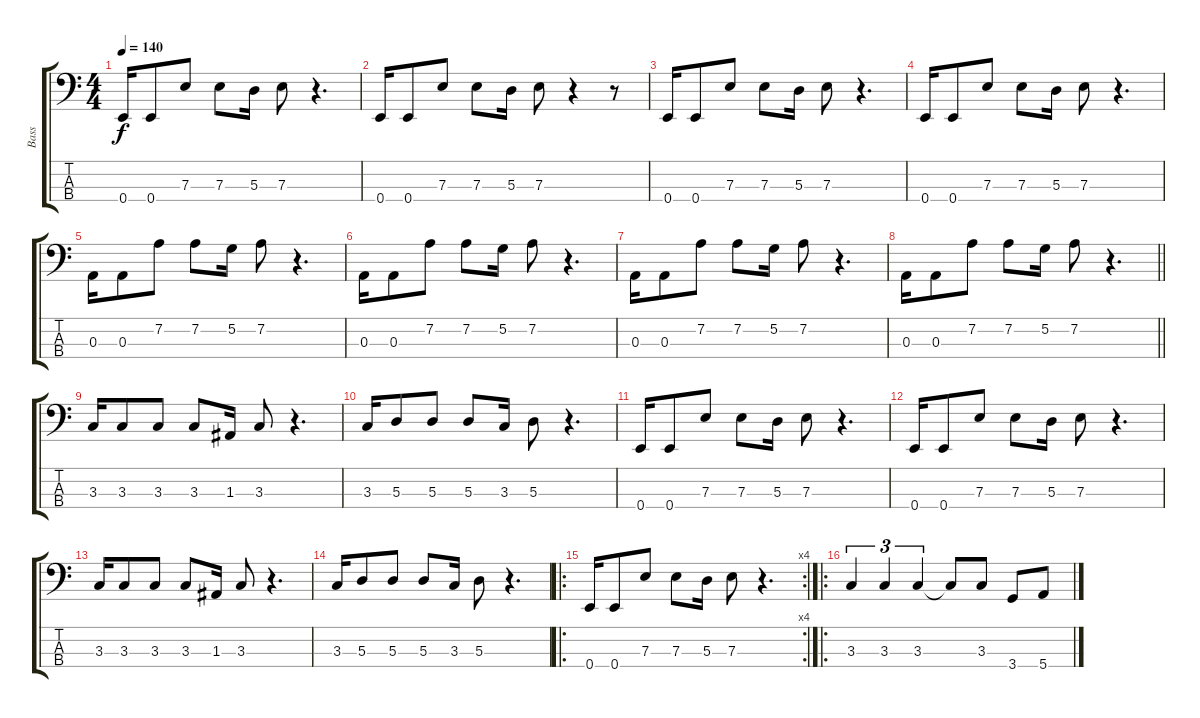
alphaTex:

\track ("Bass" "Bass") {instrument electricbassfinger}
\staff {score tabs}
\tuning (G2 D2 A1 E1) {hide}
\ts (4 4)
\tempo 140
\clef f4
\ks c
0.4.16{dy f} 0.4.8 7.3.8 7.3.8 5.3.16 7.3.8 r.4{d} |
0.4.16 0.4.8 7.3.8 7.3.8 5.3.16 7.3.8 r.4 r.8 |
0.4.16 0.4.8 7.3.8 7.3.8 5.3.16 7.3.8 r.4{d} |
0.4.16 0.4.8 7.3.8 7.3.8 5.3.16 7.3.8 r.4{d} |
0.3.16 0.3.8 7.2.8 7.2.8 5.2.16 7.2.8 r.4{d} |
0.3.16 0.3.8 7.2.8 7.2.8 5.2.16 7.2.8 r.4{d} |
0.3.16 0.3.8 7.2.8 7.2.8 5.2.16 7.2.8 r.4{d} |
\barLineRight lightlight
0.3.16 0.3.8 7.2.8 7.2.8 5.2.16 7.2.8 r.4{d} |
3.3.16 3.3.8 3.3.8 3.3.8 1.3.16 3.3.8 r.4{d} |
3.3.16 5.3.8 5.3.8 5.3.8 3.3.16 5.3.8 r.4{d} |
0.4.16 0.4.8 7.3.8 7.3.8 5.3.16 7.3.8 r.4{d} |
0.4.16 0.4.8 7.3.8 7.3.8 5.3.16 7.3.8 r.4{d} |
3.3.16 3.3.8 3.3.8 3.3.8 1.3.16 3.3.8 r.4{d} |
3.3.16 5.3.8 5.3.8 5.3.8 3.3.16 5.3.8 r.4{d} |
\ro
\rc 4
0.4.16 0.4.8 7.3.8 7.3.8 5.3.16 7.3.8 r.4{d} |
\ro
3.3.4{tu (3 2)} 3.3.4{tu (3 2)} 3.3.4{tu (3 2)} 3.3{t}.8 3.3.8 3.4.8 5.4.8
